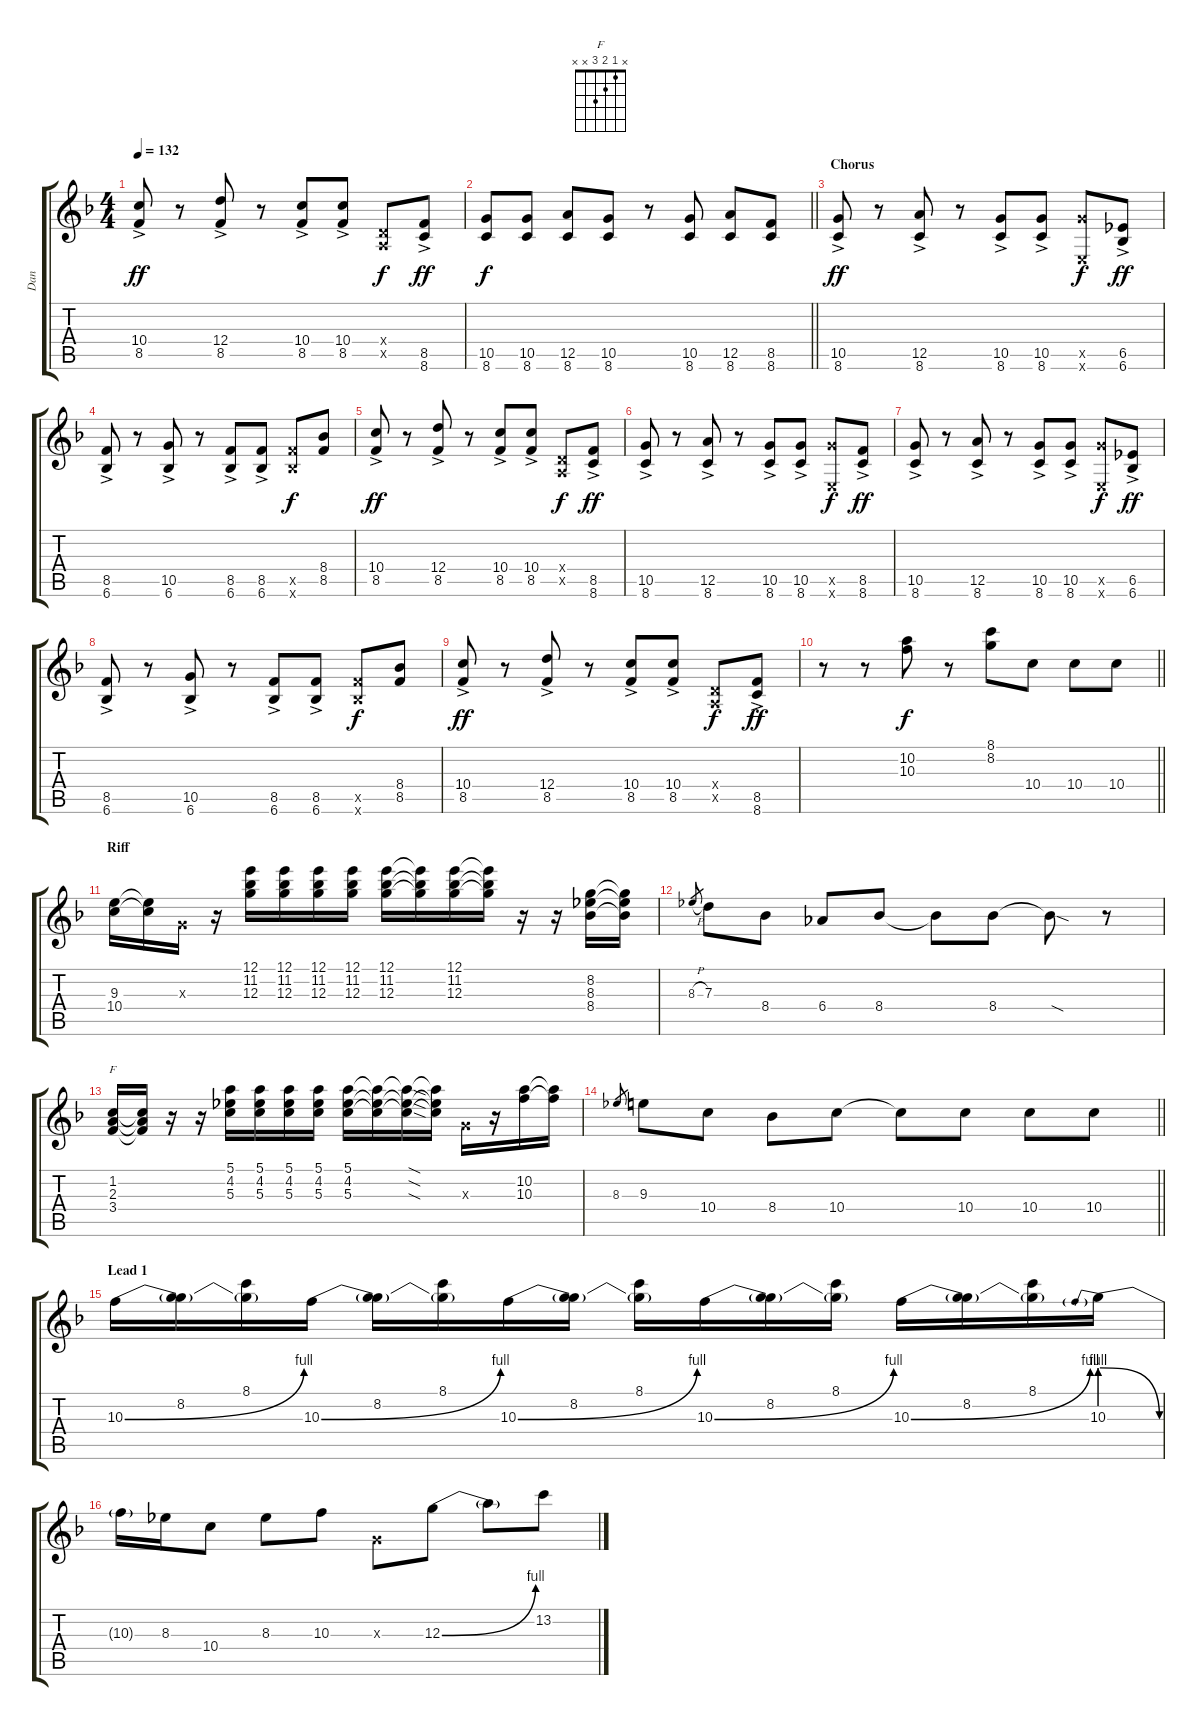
\track ("Dan" "Dan") {instrument distortionguitar}
\staff {score tabs}
\tuning (E4 B3 G3 D3 A2 E2) {hide}
\chord ("F" x 1 2 3 x x)
\ts (4 4)
\tempo 132
\clef g2
\ks f
(10.4{ac} 8.5{ac}).8{dy ff} r.8 (12.4{ac} 8.5{ac}).8 r.8 (10.4{ac} 8.5{ac}).8 (10.4{ac} 8.5{ac}).8 (0.4{x} 0.5{x}).8{dy f} (8.5{ac} 8.6{ac}).8{dy ff} |
\barLineRight lightlight
(10.5 8.6).8{dy f} (10.5 8.6).8 (12.5 8.6).8 (10.5 8.6).8 r.8 (10.5 8.6).8 (12.5 8.6).8 (8.5 8.6).8 |
\section ("" "Chorus")
(10.5{ac} 8.6).8{dy ff} r.8 (12.5{ac} 8.6).8 r.8 (10.5{ac} 8.6).8 (10.5{ac} 8.6).8 (10.5{x} 0.6{x}).8{dy f} (6.5{ac} 6.6).8{dy ff} |
(8.5{ac} 6.6).8 r.8 (10.5{ac} 6.6).8 r.8 (8.5{ac} 6.6).8 (8.5{ac} 6.6).8 (8.5{x} 6.6{x}).8{dy f} (8.4 8.5).8 |
(10.4{ac} 8.5).8{dy ff} r.8 (12.4{ac} 8.5).8 r.8 (10.4{ac} 8.5).8 (10.4{ac} 8.5).8 (0.4{x} 0.5{x}).8{dy f} (8.5{ac} 8.6).8{dy ff} |
(10.5{ac} 8.6).8 r.8 (12.5{ac} 8.6).8 r.8 (10.5{ac} 8.6).8 (10.5{ac} 8.6).8 (10.5{x} 0.6{x}).8{dy f} (8.5{ac} 8.6).8{dy ff} |
(10.5{ac} 8.6).8 r.8 (12.5{ac} 8.6).8 r.8 (10.5{ac} 8.6).8 (10.5{ac} 8.6).8 (10.5{x} 0.6{x}).8{dy f} (6.5{ac} 6.6).8{dy ff} |
(8.5{ac} 6.6).8 r.8 (10.5{ac} 6.6).8 r.8 (8.5{ac} 6.6).8 (8.5{ac} 6.6).8 (8.5{x} 6.6{x}).8{dy f} (8.4 8.5).8 |
(10.4{ac} 8.5).8{dy ff} r.8 (12.4{ac} 8.5).8 r.8 (10.4{ac} 8.5).8 (10.4{ac} 8.5).8 (0.4{x} 0.5{x}).8{dy f} (8.5{ac} 8.6).8{dy ff} |
\barLineRight lightlight
r.8 r.8 (10.2 10.3).8{dy f} r.8 (8.1 8.2).8 10.4.8 10.4.8 10.4.8 |
\section ("" "Riff")
(9.3 10.4).16 (9.3{t} 10.4{t}).16 0.3{x}.16 r.16 (12.1 11.2 12.3).16 (12.1 11.2 12.3).16 (12.1 11.2 12.3).16 (12.1 11.2 12.3).16 (12.1 11.2 12.3).16 (12.1{t} 11.2{t} 12.3{t}).16 (12.1 11.2 12.3).16 (12.1{t} 11.2{t} 12.3{t}).16 r.16 r.16 (8.2 8.3 8.4).16 (8.2{t} 8.3{t} 8.4{t}).16 |
8.3{h}.8{gr} 7.3.8 8.4.8 6.4.8 8.4.8 8.4{t}.8 8.4.8 8.4{sod t}.8 r.8 |
(1.2 2.3 3.4).16{ch "F"} (1.2{t} 2.3{t} 3.4{t}).16 r.16 r.16 (5.1 4.2 5.3).16 (5.1 4.2 5.3).16 (5.1 4.2 5.3).16 (5.1 4.2 5.3).16 (5.1 4.2 5.3).16 (5.1{t} 4.2{t} 5.3{t}).16 (5.1{sod t} 4.2{sod t} 5.3{sod t}).16 (5.1{t} 4.2{t} 5.3{t}).16 0.3{x}.16 r.16 (10.2 10.3).16 (10.2{t} 10.3{t}).16 |
\barLineRight lightlight
8.3.8{gr} 9.3.8 10.4.8 8.4.8 10.4.8 10.4{t}.8 10.4.8 10.4.8 10.4.8 |
\section ("" "Lead 1")
10.3{be (bend 0 0 60 4)}.16 (8.2 10.3{t}).16 (8.1 10.3{t}).16 10.3{be (bend 0 0 60 4)}.16 (8.2 10.3{t}).16 (8.1 10.3{t}).16 10.3{be (bend 0 0 60 4)}.16 (8.2 10.3{t}).16 (8.1 10.3{t}).16 10.3{be (bend 0 0 60 4)}.16 (8.2 10.3{t}).16 (8.1 10.3{t}).16 10.3{be (bend 0 0 60 4)}.16 (8.2 10.3{t}).16 (8.1 10.3{t}).16 10.3{be (prebendrelease 0 4 60 0)}.16 |
10.3{t}.16 8.3.16 10.4.8 8.3.8 10.3.8 0.3{x}.8 12.3{be (bend 0 0 60 4)}.8 12.3{t}.8 13.2.8
